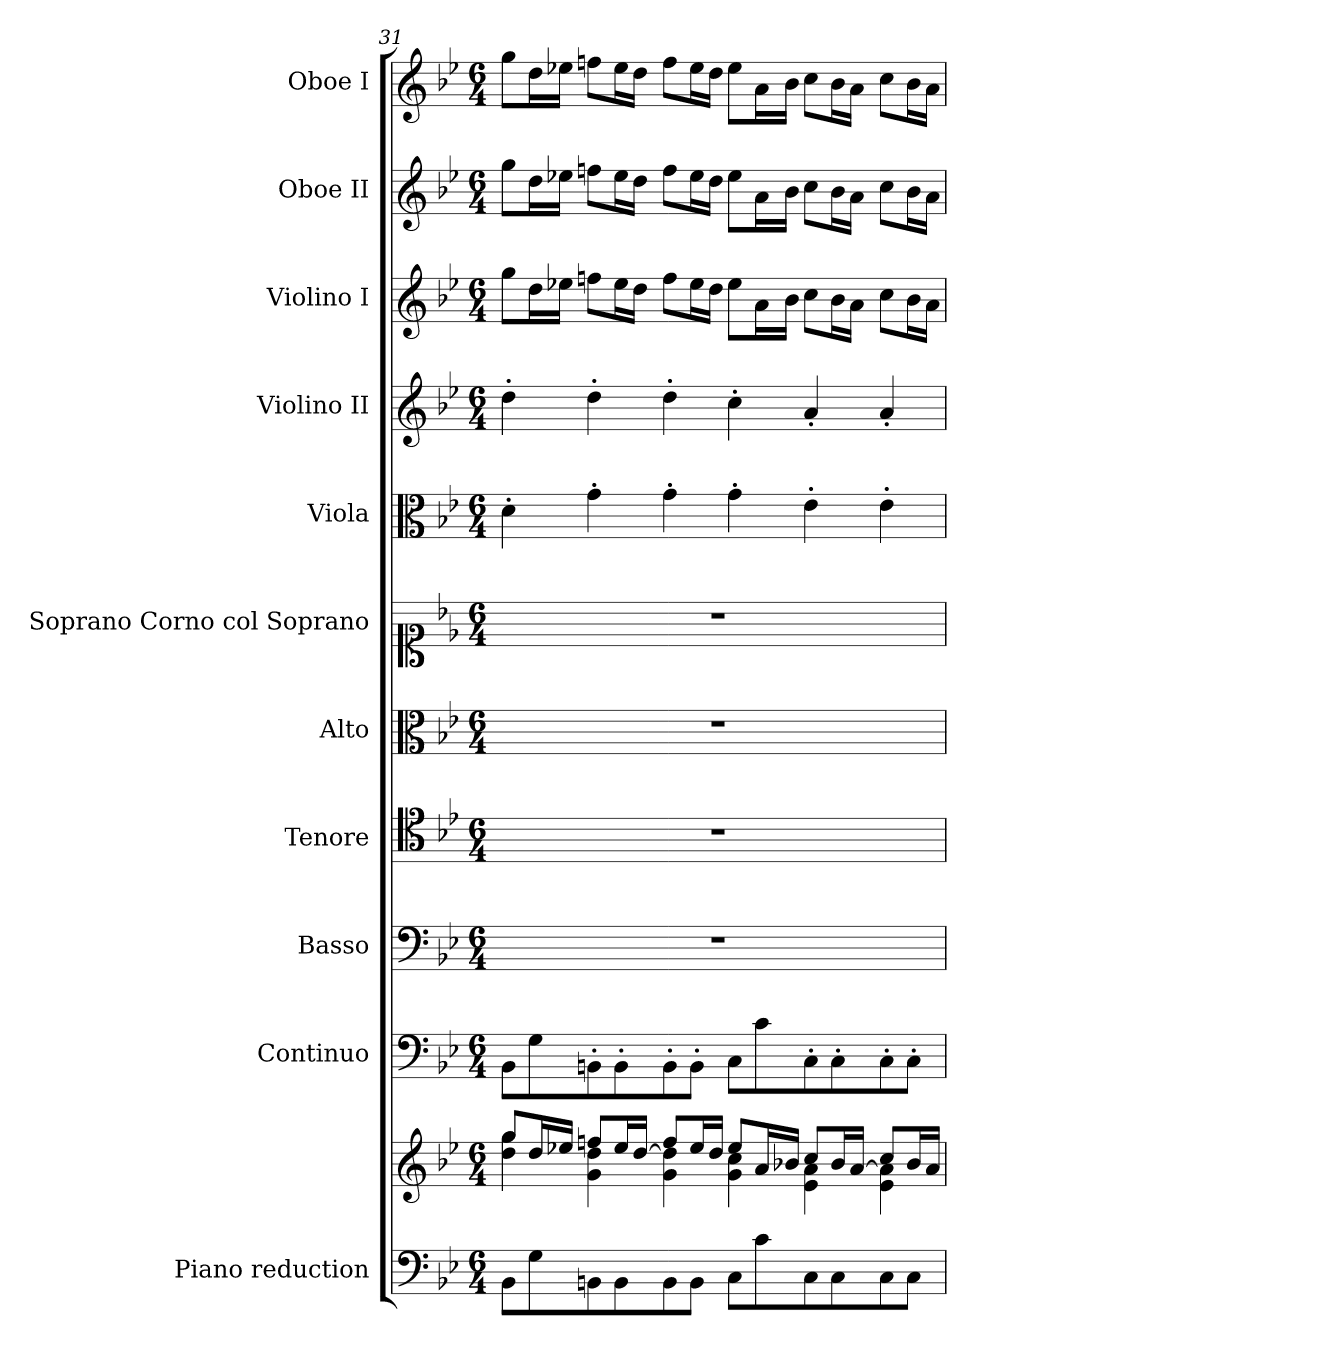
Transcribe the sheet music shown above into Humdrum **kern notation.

**kern	**kern	**kern	**kern	**kern	**kern	**kern	**kern	**kern	**kern	**kern	**kern
*part11	*part11	*part10	*part9	*part8	*part7	*part6	*part5	*part4	*part3	*part2	*part1
*staff12	*staff11	*staff10	*staff9	*staff8	*staff7	*staff6	*staff5	*staff4	*staff3	*staff2	*staff1
*I"Piano reduction	*	*I"Continuo	*I"Basso	*I"Tenore	*I"Alto	*I"Soprano Corno col Soprano	*I"Viola	*I"Violino II	*I"Violino I	*I"Oboe II	*I"Oboe I
*I'Pno	*	*	*	*	*	*	*I'Vla	*I'Vln	*I'Vln	*I'Ob	*I'Ob
!!LO:PB:g=z
*clefF4	*clefG2	*clefF4	*clefF4	*clefC4	*clefC3	*clefC1	*clefC3	*clefG2	*clefG2	*clefG2	*clefG2
*k[b-e-]	*k[b-e-]	*k[b-e-]	*k[b-e-]	*k[b-e-]	*k[b-e-]	*k[b-e-]	*k[b-e-]	*k[b-e-]	*k[b-e-]	*k[b-e-]	*k[b-e-]
*M6/4	*M6/4	*M6/4	*M6/4	*M6/4	*M6/4	*M6/4	*M6/4	*M6/4	*M6/4	*M6/4	*M6/4
=31	=31	=31	=31	=31	=31	=31	=31	=31	=31	=31	=31
*	*^	*	*	*	*	*	*	*	*	*	*
8BB-\L	8gg/L	4dd\ 4gg\	8BB-\L	1.r	1.r	1.r	1.r	4d'\	4dd'\	8gg\L	8gg\L	8gg\L
8G\	16dd/L	.	8G\	.	.	.	.	.	.	16dd\L	16dd\L	16dd\L
.	16ee-X/JJ	.	.	.	.	.	.	.	.	16ee-X\JJ	16ee-X\JJ	16ee-X\JJ
8BBn\	8ffn/L	4g\ 4dd\	8BBn'\	.	.	.	.	4g'\	4dd'\	8ffn\L	8ffn\L	8ffn\L
8BB\	16ee-/L	.	8BB'\	.	.	.	.	.	.	16ee-\L	16ee-\L	16ee-\L
.	[16dd/JJ	.	.	.	.	.	.	.	.	16dd\JJ	16dd\JJ	16dd\JJ
8BB\	8ff/L	4g\ 4dd\]	8BB'\	.	.	.	.	4g'\	4dd'\	8ff\L	8ff\L	8ff\L
8BB\J	16ee-/L	.	8BB'\J	.	.	.	.	.	.	16ee-\L	16ee-\L	16ee-\L
.	16dd/JJ	.	.	.	.	.	.	.	.	16dd\JJ	16dd\JJ	16dd\JJ
8C\L	8ee-/L	4g\ 4cc\	8C\L	.	.	.	.	4g'\	4cc'\	8ee-\L	8ee-\L	8ee-\L
8c\	16a/L	.	8c\	.	.	.	.	.	.	16a\L	16a\L	16a\L
.	16b-X/JJ	.	.	.	.	.	.	.	.	16b-\JJ	16b-\JJ	16b-\JJ
8C\	8cc/L	4e-\ 4a\	8C'\	.	.	.	.	4e-'\	4a'/	8cc\L	8cc\L	8cc\L
8C\	16b-/L	.	8C'\	.	.	.	.	.	.	16b-\L	16b-\L	16b-\L
.	[16a/JJ	.	.	.	.	.	.	.	.	16a\JJ	16a\JJ	16a\JJ
8C\	8cc/L	4e-\ 4a\]	8C'\	.	.	.	.	4e-'\	4a'/	8cc\L	8cc\L	8cc\L
8C\J	16b-/L	.	8C'\J	.	.	.	.	.	.	16b-\L	16b-\L	16b-\L
.	16a/JJ	.	.	.	.	.	.	.	.	16a\JJ	16a\JJ	16a\JJ
*	*v	*v	*	*	*	*	*	*	*	*	*	*
=	=	=	=	=	=	=	=	=	=	=	=
*-	*-	*-	*-	*-	*-	*-	*-	*-	*-	*-	*-
